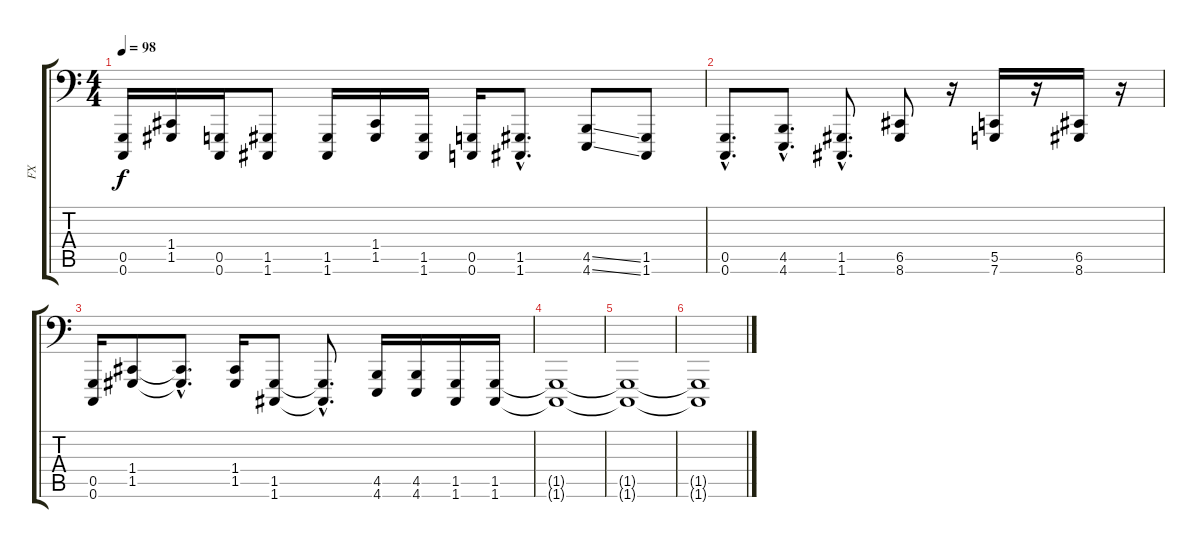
\track ("FX" "FX") {instrument guitarharmonics}
\staff {score tabs}
\tuning (D2 A1 F1 C1 G0 C0) {hide}
\ts (4 4)
\tempo 98
\clef f4
\ks c
(0.5 0.6).16{dy f} (1.4 1.5).16 (0.5 0.6).16 (1.5 1.6).8 (1.5 1.6).16 (1.4 1.5).16 (1.5 1.6).16 (0.5 0.6).16 (1.5{hac} 1.6{hac}).8{d} (4.5{ss} 4.6{ss}).8 (1.5 1.6).8 |
(0.5{hac} 0.6{hac}).8{d} (4.5{hac} 4.6{hac}).8{d} (1.5{hac} 1.6{hac}).8{d} (6.5 8.6).8 r.16 (5.5 7.6).16 r.16 (6.5 8.6).16 r.16 |
(0.5 0.6).16 (1.4 1.5).8 (1.4{hac t} 1.5{hac t}).8{d} (1.4 1.5).16 (1.5 1.6).8 (1.5{hac t} 1.6{hac t}).8{d} (4.5 4.6).16 (4.5 4.6).16 (1.5 1.6).16 (1.5 1.6).16 |
(1.5{t} 1.6{t}).1{volume 0} |
(1.5{t} 1.6{t}).1 |
(1.5{t} 1.6{t}).1
